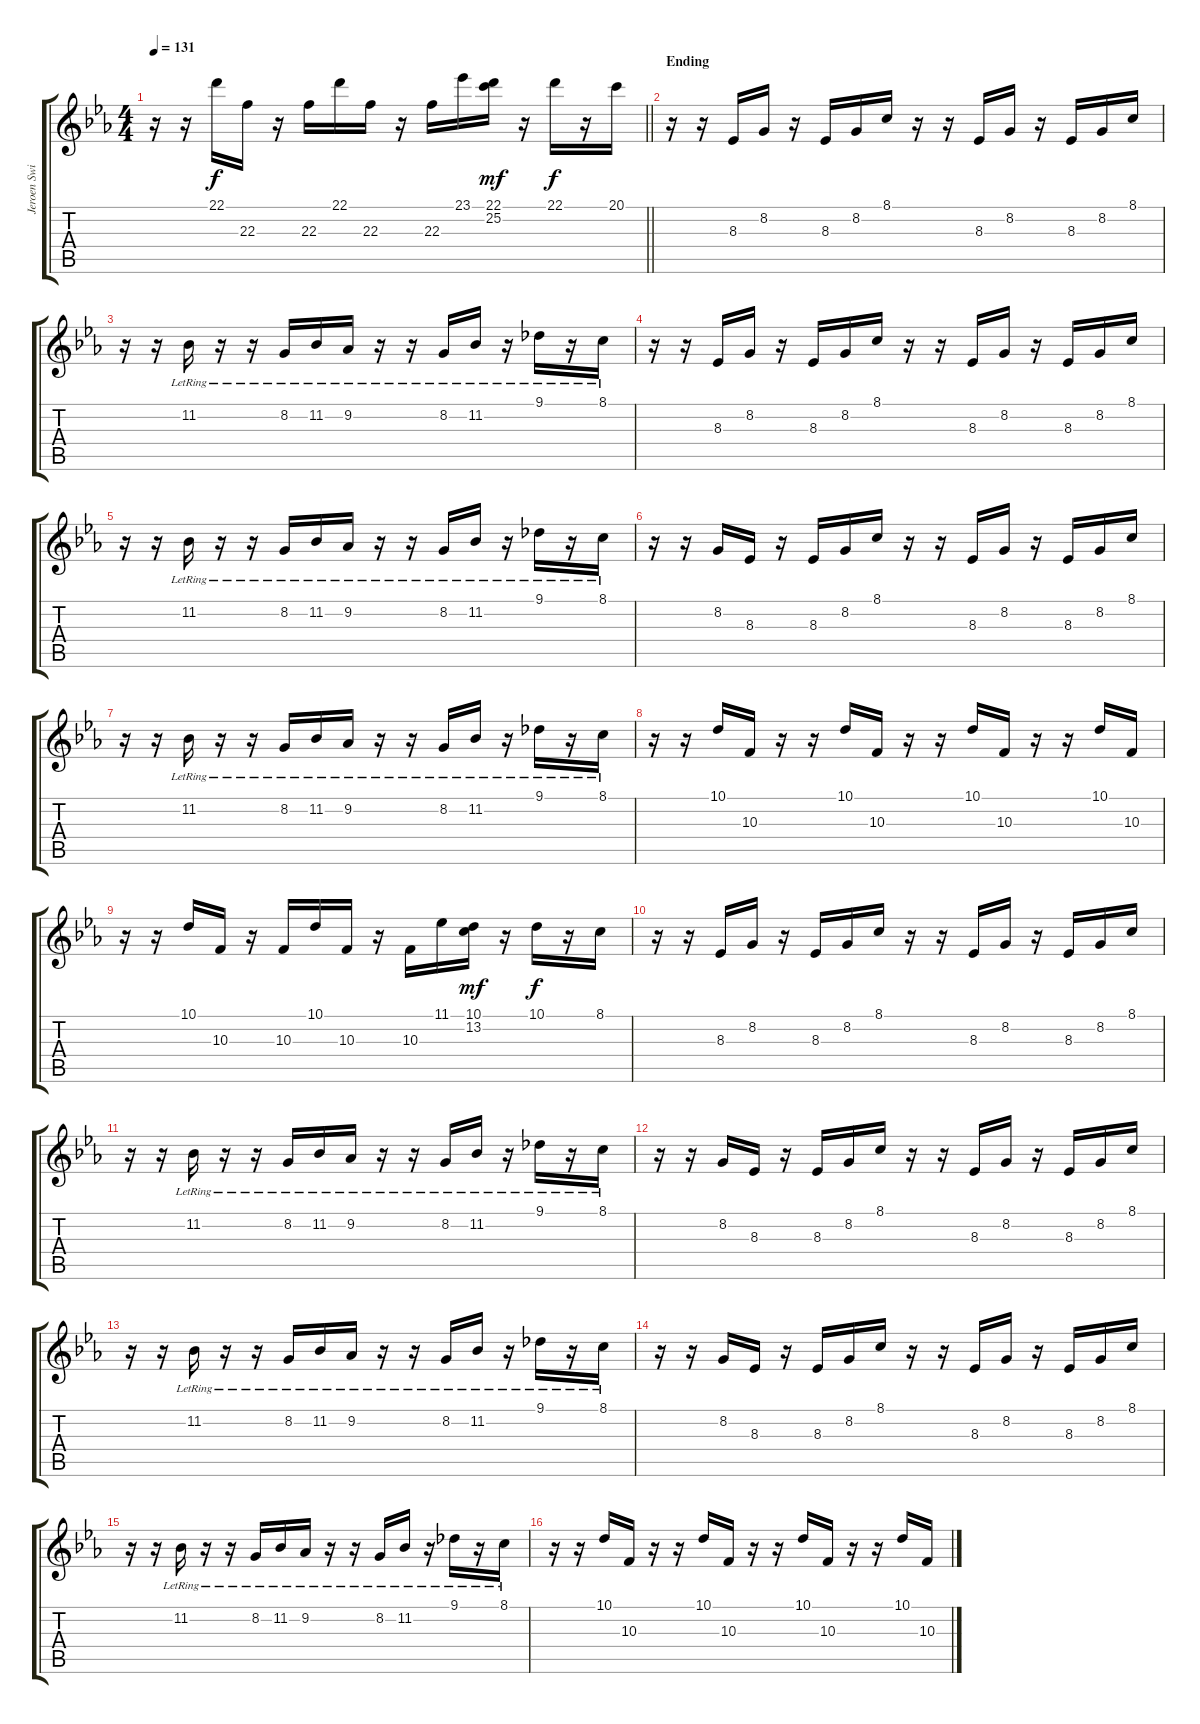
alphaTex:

\track ("Jeroen Swinnen (Keyboard)" "Jeroen Swi") {instrument lead8bassandlead}
\staff {score tabs}
\tuning (E4 B3 G3 D3 A2 E2) {hide}
\ts (4 4)
\tempo 131
\clef g2
\barLineRight lightlight
\ks cminor
r.16{dy f} r.16 22.1.16 22.3.16 r.16 22.3.16 22.1.16 22.3.16 r.16 22.3.16 23.1.16 (22.1 25.2).16{dy mf} r.16 22.1.16{dy f} r.16 20.1.16 |
\section ("" "Ending")
r.16 r.16 8.3.16 8.2.16 r.16 8.3.16 8.2.16 8.1.16 r.16 r.16 8.3.16 8.2.16 r.16 8.3.16 8.2.16 8.1.16 |
r.16 r.16 11.2{lr}.16 r.16 r.16 8.2{lr}.16 11.2{lr}.16 9.2{lr}.16 r.16 r.16 8.2{lr}.16 11.2{lr}.16 r.16 9.1{lr}.16 r.16 8.1{lr}.16 |
r.16 r.16 8.3.16 8.2.16 r.16 8.3.16 8.2.16 8.1.16 r.16 r.16 8.3.16 8.2.16 r.16 8.3.16 8.2.16 8.1.16 |
r.16 r.16 11.2{lr}.16 r.16 r.16 8.2{lr}.16 11.2{lr}.16 9.2{lr}.16 r.16 r.16 8.2{lr}.16 11.2{lr}.16 r.16 9.1{lr}.16 r.16 8.1{lr}.16 |
r.16 r.16 8.2.16 8.3.16 r.16 8.3.16 8.2.16 8.1.16 r.16 r.16 8.3.16 8.2.16 r.16 8.3.16 8.2.16 8.1.16 |
r.16 r.16 11.2{lr}.16 r.16 r.16 8.2{lr}.16 11.2{lr}.16 9.2{lr}.16 r.16 r.16 8.2{lr}.16 11.2{lr}.16 r.16 9.1{lr}.16 r.16 8.1{lr}.16 |
r.16 r.16 10.1.16 10.3.16 r.16 r.16 10.1.16 10.3.16 r.16 r.16 10.1.16 10.3.16 r.16 r.16 10.1.16 10.3.16 |
r.16 r.16 10.1.16 10.3.16 r.16 10.3.16 10.1.16 10.3.16 r.16 10.3.16 11.1.16 (10.1 13.2).16{dy mf} r.16 10.1.16{dy f} r.16 8.1.16 |
r.16 r.16 8.3.16 8.2.16 r.16 8.3.16 8.2.16 8.1.16 r.16 r.16 8.3.16 8.2.16 r.16 8.3.16 8.2.16 8.1.16 |
r.16 r.16 11.2{lr}.16 r.16 r.16 8.2{lr}.16 11.2{lr}.16 9.2{lr}.16 r.16 r.16 8.2{lr}.16 11.2{lr}.16 r.16 9.1{lr}.16 r.16 8.1{lr}.16 |
r.16 r.16 8.2.16 8.3.16 r.16 8.3.16 8.2.16 8.1.16 r.16 r.16 8.3.16 8.2.16 r.16 8.3.16 8.2.16 8.1.16 |
r.16 r.16 11.2{lr}.16 r.16 r.16 8.2{lr}.16 11.2{lr}.16 9.2{lr}.16 r.16 r.16 8.2{lr}.16 11.2{lr}.16 r.16 9.1{lr}.16 r.16 8.1{lr}.16 |
r.16 r.16 8.2.16 8.3.16 r.16 8.3.16 8.2.16 8.1.16 r.16 r.16 8.3.16 8.2.16 r.16 8.3.16 8.2.16 8.1.16 |
r.16 r.16 11.2{lr}.16 r.16 r.16 8.2{lr}.16 11.2{lr}.16 9.2{lr}.16 r.16 r.16 8.2{lr}.16 11.2{lr}.16 r.16 9.1{lr}.16 r.16 8.1{lr}.16 |
r.16 r.16 10.1.16 10.3.16 r.16 r.16 10.1.16 10.3.16 r.16 r.16 10.1.16 10.3.16 r.16 r.16 10.1.16 10.3.16
